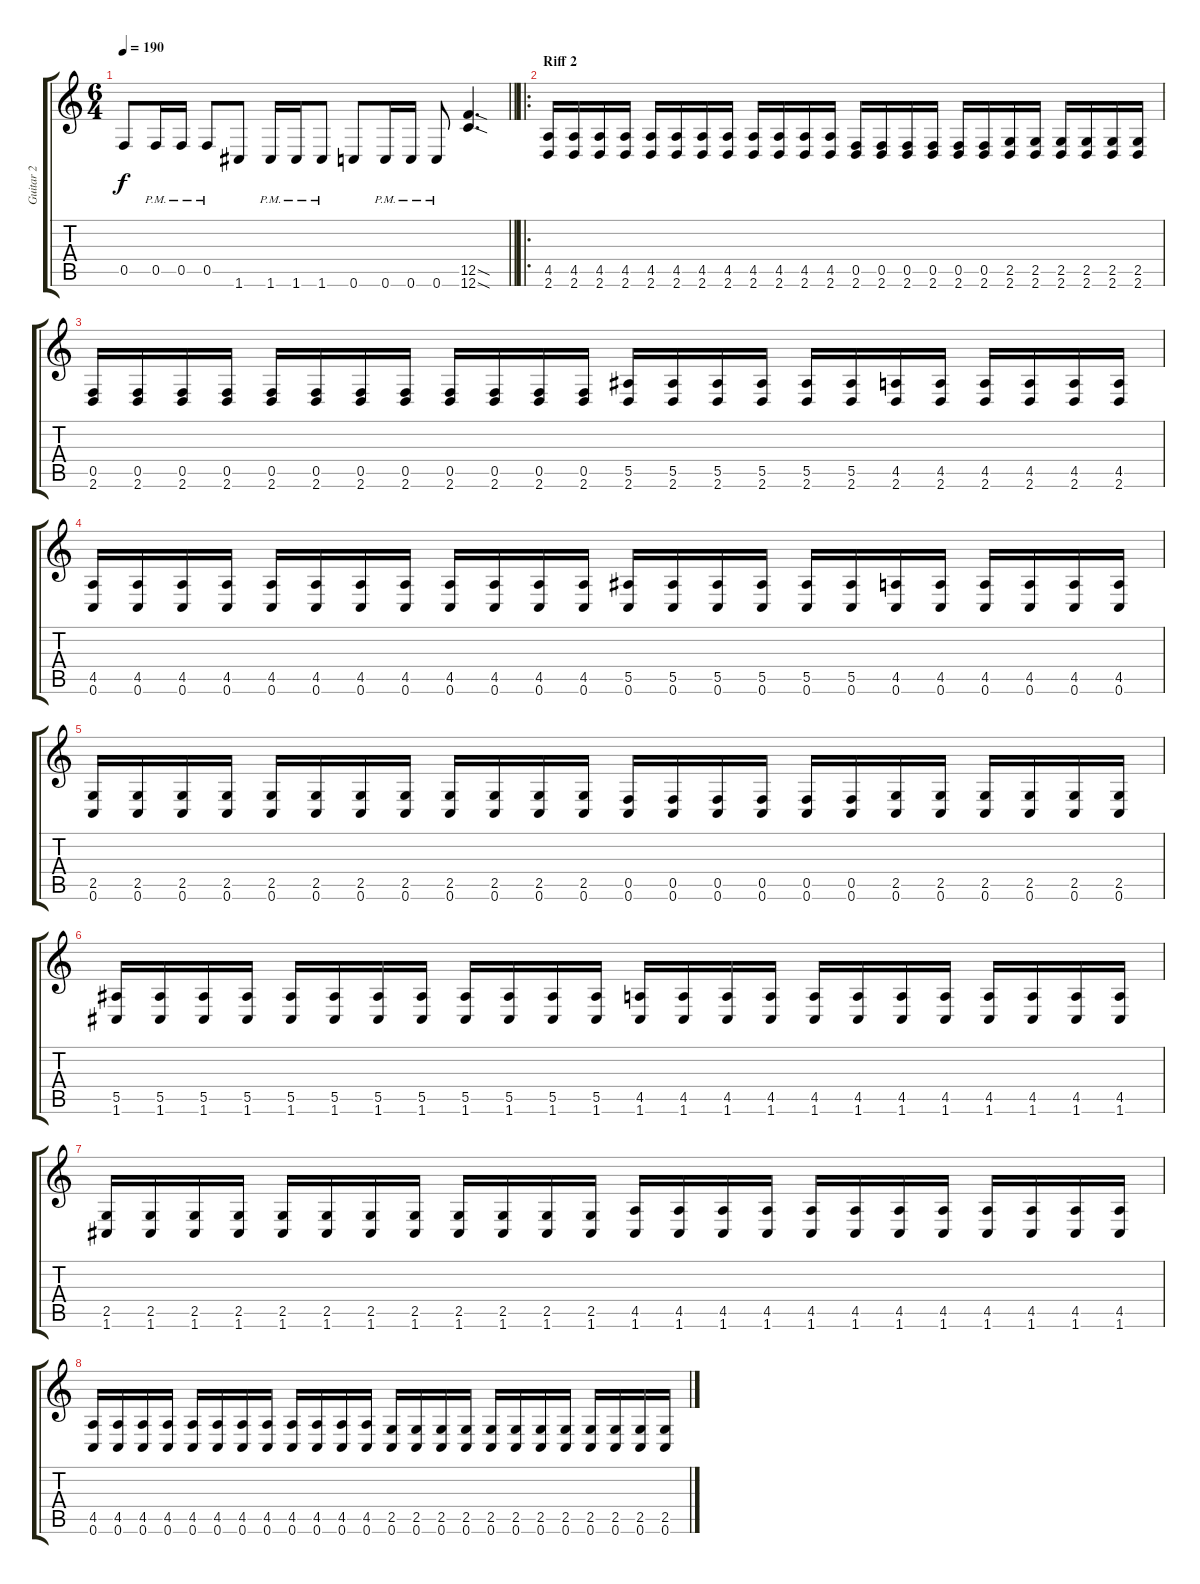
\track ("Guitar 2" "Guitar 2") {instrument distortionguitar}
\staff {score tabs}
\tuning (C4 G3 Eb3 Bb2 F2 C2) {hide}
\ts (6 4)
\tempo 190
\clef g2
\barLineRight lightlight
\ks c
0.5.8{dy f} 0.5{pm}.16 0.5{pm}.16 0.5{pm}.8 1.6.8 1.6{pm}.16 1.6{pm}.16 1.6{pm}.8 0.6.8 0.6{pm}.16 0.6{pm}.16 0.6{pm}.8 (12.5{sod} 12.6{sod}).4{d} |
\ro
\section ("" "Riff 2")
(4.5 2.6).16 (4.5 2.6).16 (4.5 2.6).16 (4.5 2.6).16 (4.5 2.6).16 (4.5 2.6).16 (4.5 2.6).16 (4.5 2.6).16 (4.5 2.6).16 (4.5 2.6).16 (4.5 2.6).16 (4.5 2.6).16 (0.5 2.6).16 (0.5 2.6).16 (0.5 2.6).16 (0.5 2.6).16 (0.5 2.6).16 (0.5 2.6).16 (2.5 2.6).16 (2.5 2.6).16 (2.5 2.6).16 (2.5 2.6).16 (2.5 2.6).16 (2.5 2.6).16 |
(0.5 2.6).16 (0.5 2.6).16 (0.5 2.6).16 (0.5 2.6).16 (0.5 2.6).16 (0.5 2.6).16 (0.5 2.6).16 (0.5 2.6).16 (0.5 2.6).16 (0.5 2.6).16 (0.5 2.6).16 (0.5 2.6).16 (5.5 2.6).16 (5.5 2.6).16 (5.5 2.6).16 (5.5 2.6).16 (5.5 2.6).16 (5.5 2.6).16 (4.5 2.6).16 (4.5 2.6).16 (4.5 2.6).16 (4.5 2.6).16 (4.5 2.6).16 (4.5 2.6).16 |
(4.5 0.6).16 (4.5 0.6).16 (4.5 0.6).16 (4.5 0.6).16 (4.5 0.6).16 (4.5 0.6).16 (4.5 0.6).16 (4.5 0.6).16 (4.5 0.6).16 (4.5 0.6).16 (4.5 0.6).16 (4.5 0.6).16 (5.5 0.6).16 (5.5 0.6).16 (5.5 0.6).16 (5.5 0.6).16 (5.5 0.6).16 (5.5 0.6).16 (4.5 0.6).16 (4.5 0.6).16 (4.5 0.6).16 (4.5 0.6).16 (4.5 0.6).16 (4.5 0.6).16 |
(2.5 0.6).16 (2.5 0.6).16 (2.5 0.6).16 (2.5 0.6).16 (2.5 0.6).16 (2.5 0.6).16 (2.5 0.6).16 (2.5 0.6).16 (2.5 0.6).16 (2.5 0.6).16 (2.5 0.6).16 (2.5 0.6).16 (0.5 0.6).16 (0.5 0.6).16 (0.5 0.6).16 (0.5 0.6).16 (0.5 0.6).16 (0.5 0.6).16 (2.5 0.6).16 (2.5 0.6).16 (2.5 0.6).16 (2.5 0.6).16 (2.5 0.6).16 (2.5 0.6).16 |
(5.5 1.6).16 (5.5 1.6).16 (5.5 1.6).16 (5.5 1.6).16 (5.5 1.6).16 (5.5 1.6).16 (5.5 1.6).16 (5.5 1.6).16 (5.5 1.6).16 (5.5 1.6).16 (5.5 1.6).16 (5.5 1.6).16 (4.5 1.6).16 (4.5 1.6).16 (4.5 1.6).16 (4.5 1.6).16 (4.5 1.6).16 (4.5 1.6).16 (4.5 1.6).16 (4.5 1.6).16 (4.5 1.6).16 (4.5 1.6).16 (4.5 1.6).16 (4.5 1.6).16 |
(2.5 1.6).16 (2.5 1.6).16 (2.5 1.6).16 (2.5 1.6).16 (2.5 1.6).16 (2.5 1.6).16 (2.5 1.6).16 (2.5 1.6).16 (2.5 1.6).16 (2.5 1.6).16 (2.5 1.6).16 (2.5 1.6).16 (4.5 1.6).16 (4.5 1.6).16 (4.5 1.6).16 (4.5 1.6).16 (4.5 1.6).16 (4.5 1.6).16 (4.5 1.6).16 (4.5 1.6).16 (4.5 1.6).16 (4.5 1.6).16 (4.5 1.6).16 (4.5 1.6).16 |
(4.5 0.6).16 (4.5 0.6).16 (4.5 0.6).16 (4.5 0.6).16 (4.5 0.6).16 (4.5 0.6).16 (4.5 0.6).16 (4.5 0.6).16 (4.5 0.6).16 (4.5 0.6).16 (4.5 0.6).16 (4.5 0.6).16 (2.5 0.6).16 (2.5 0.6).16 (2.5 0.6).16 (2.5 0.6).16 (2.5 0.6).16 (2.5 0.6).16 (2.5 0.6).16 (2.5 0.6).16 (2.5 0.6).16 (2.5 0.6).16 (2.5 0.6).16 (2.5 0.6).16
